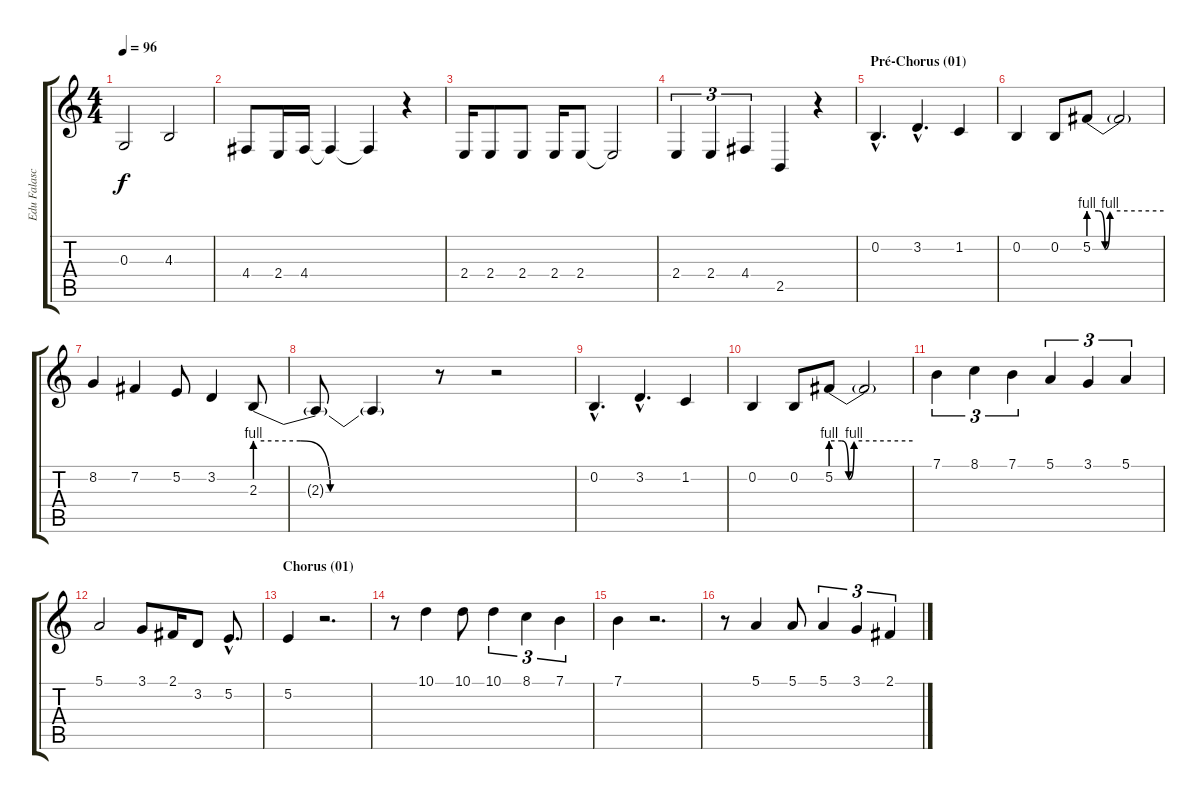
\track ("Edu Falaschi" "Edu Falasc") {instrument oboe}
\staff {score tabs}
\tuning (E4 B3 G3 D3 A2 E2) {hide}
\ts (4 4)
\tempo 96
\clef g2
\ks c
0.3.2{dy f} 4.3.2 |
4.4.8 2.4.16 4.4.16 4.4{t}.4 4.4{t}.4 r.4 |
2.4.16 2.4.8 2.4.8 2.4.16 2.4.8 2.4{t}.2 |
2.4.4{tu (3 2)} 2.4.4{tu (3 2)} 4.4.4{tu (3 2)} 2.5.4 r.4 |
\section ("" "Pré-Chorus (01)")
0.2{hac}.4{d} 3.2{hac}.4{d} 1.2.4 |
0.2.4 0.2.8 5.2{be (custom 0 4 8 4 13 0 17 4 60 4)}.8 5.2{t}.2 |
8.2.4 7.2.4 5.2.8 3.2.4 2.3{be (custom 0 4 15 4 25 0 30 0 40 0 60 0)}.8 |
2.3{t}.8 2.3{t}.4 r.8 r.2 |
0.2{hac}.4{d} 3.2{hac}.4{d} 1.2.4 |
0.2.4 0.2.8 5.2{be (custom 0 4 8 4 13 0 17 4 60 4)}.8 5.2{t}.2 |
7.1.4{tu (3 2)} 8.1.4{tu (3 2)} 7.1.4{tu (3 2)} 5.1.4{tu (3 2)} 3.1.4{tu (3 2)} 5.1.4{tu (3 2)} |
5.1.2 3.1.8 2.1.16 3.2.8 5.2{hac}.8{d} |
\section ("" "Chorus (01)")
5.2.4 r.2{d} |
r.8 10.1.4 10.1.8 10.1.4{tu (3 2)} 8.1.4{tu (3 2)} 7.1.4{tu (3 2)} |
7.1.4 r.2{d} |
r.8 5.1.4 5.1.8 5.1.4{tu (3 2)} 3.1.4{tu (3 2)} 2.1.4{tu (3 2)}
